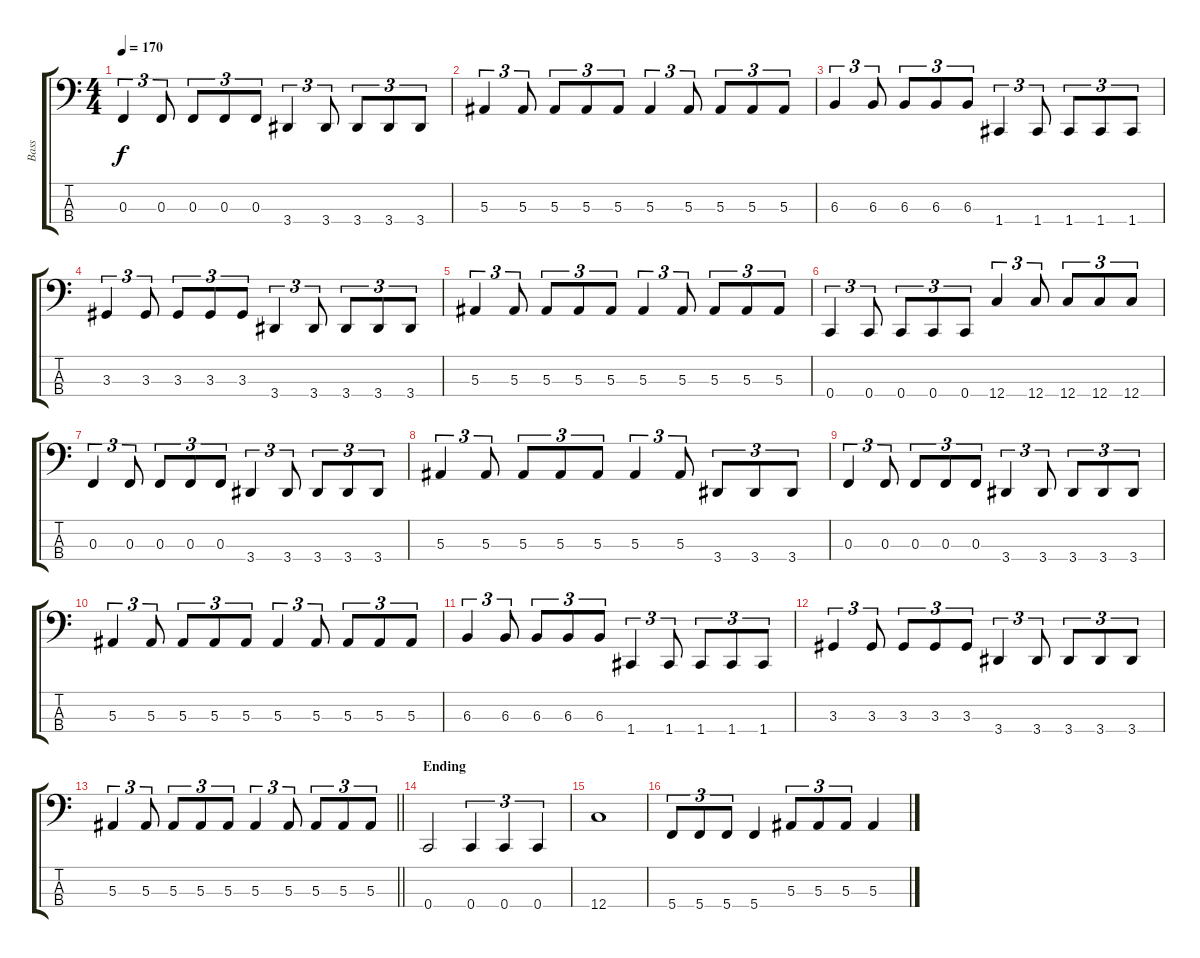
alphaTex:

\track ("Bass" "Bass") {instrument electricbasspick}
\staff {score tabs}
\tuning (Eb2 Bb1 F1 C1) {hide}
\ts (4 4)
\tempo 170
\clef f4
\ks c
0.3.4{tu (3 2) dy f} 0.3.8{tu (3 2)} 0.3.8{tu (3 2)} 0.3.8{tu (3 2)} 0.3.8{tu (3 2)} 3.4.4{tu (3 2)} 3.4.8{tu (3 2)} 3.4.8{tu (3 2)} 3.4.8{tu (3 2)} 3.4.8{tu (3 2)} |
5.3.4{tu (3 2)} 5.3.8{tu (3 2)} 5.3.8{tu (3 2)} 5.3.8{tu (3 2)} 5.3.8{tu (3 2)} 5.3.4{tu (3 2)} 5.3.8{tu (3 2)} 5.3.8{tu (3 2)} 5.3.8{tu (3 2)} 5.3.8{tu (3 2)} |
6.3.4{tu (3 2)} 6.3.8{tu (3 2)} 6.3.8{tu (3 2)} 6.3.8{tu (3 2)} 6.3.8{tu (3 2)} 1.4.4{tu (3 2)} 1.4.8{tu (3 2)} 1.4.8{tu (3 2)} 1.4.8{tu (3 2)} 1.4.8{tu (3 2)} |
3.3.4{tu (3 2)} 3.3.8{tu (3 2)} 3.3.8{tu (3 2)} 3.3.8{tu (3 2)} 3.3.8{tu (3 2)} 3.4.4{tu (3 2)} 3.4.8{tu (3 2)} 3.4.8{tu (3 2)} 3.4.8{tu (3 2)} 3.4.8{tu (3 2)} |
5.3.4{tu (3 2)} 5.3.8{tu (3 2)} 5.3.8{tu (3 2)} 5.3.8{tu (3 2)} 5.3.8{tu (3 2)} 5.3.4{tu (3 2)} 5.3.8{tu (3 2)} 5.3.8{tu (3 2)} 5.3.8{tu (3 2)} 5.3.8{tu (3 2)} |
0.4.4{tu (3 2)} 0.4.8{tu (3 2)} 0.4.8{tu (3 2)} 0.4.8{tu (3 2)} 0.4.8{tu (3 2)} 12.4.4{tu (3 2)} 12.4.8{tu (3 2)} 12.4.8{tu (3 2)} 12.4.8{tu (3 2)} 12.4.8{tu (3 2)} |
0.3.4{tu (3 2)} 0.3.8{tu (3 2)} 0.3.8{tu (3 2)} 0.3.8{tu (3 2)} 0.3.8{tu (3 2)} 3.4.4{tu (3 2)} 3.4.8{tu (3 2)} 3.4.8{tu (3 2)} 3.4.8{tu (3 2)} 3.4.8{tu (3 2)} |
5.3.4{tu (3 2)} 5.3.8{tu (3 2)} 5.3.8{tu (3 2)} 5.3.8{tu (3 2)} 5.3.8{tu (3 2)} 5.3.4{tu (3 2)} 5.3.8{tu (3 2)} 3.4.8{tu (3 2)} 3.4.8{tu (3 2)} 3.4.8{tu (3 2)} |
0.3.4{tu (3 2)} 0.3.8{tu (3 2)} 0.3.8{tu (3 2)} 0.3.8{tu (3 2)} 0.3.8{tu (3 2)} 3.4.4{tu (3 2)} 3.4.8{tu (3 2)} 3.4.8{tu (3 2)} 3.4.8{tu (3 2)} 3.4.8{tu (3 2)} |
5.3.4{tu (3 2)} 5.3.8{tu (3 2)} 5.3.8{tu (3 2)} 5.3.8{tu (3 2)} 5.3.8{tu (3 2)} 5.3.4{tu (3 2)} 5.3.8{tu (3 2)} 5.3.8{tu (3 2)} 5.3.8{tu (3 2)} 5.3.8{tu (3 2)} |
6.3.4{tu (3 2)} 6.3.8{tu (3 2)} 6.3.8{tu (3 2)} 6.3.8{tu (3 2)} 6.3.8{tu (3 2)} 1.4.4{tu (3 2)} 1.4.8{tu (3 2)} 1.4.8{tu (3 2)} 1.4.8{tu (3 2)} 1.4.8{tu (3 2)} |
3.3.4{tu (3 2)} 3.3.8{tu (3 2)} 3.3.8{tu (3 2)} 3.3.8{tu (3 2)} 3.3.8{tu (3 2)} 3.4.4{tu (3 2)} 3.4.8{tu (3 2)} 3.4.8{tu (3 2)} 3.4.8{tu (3 2)} 3.4.8{tu (3 2)} |
\barLineRight lightlight
5.3.4{tu (3 2)} 5.3.8{tu (3 2)} 5.3.8{tu (3 2)} 5.3.8{tu (3 2)} 5.3.8{tu (3 2)} 5.3.4{tu (3 2)} 5.3.8{tu (3 2)} 5.3.8{tu (3 2)} 5.3.8{tu (3 2)} 5.3.8{tu (3 2)} |
\section ("" "Ending")
0.4.2 0.4.4{tu (3 2)} 0.4.4{tu (3 2)} 0.4.4{tu (3 2)} |
12.4.1 |
5.4.8{tu (3 2)} 5.4.8{tu (3 2)} 5.4.8{tu (3 2)} 5.4.4 5.3.8{tu (3 2)} 5.3.8{tu (3 2)} 5.3.8{tu (3 2)} 5.3.4
